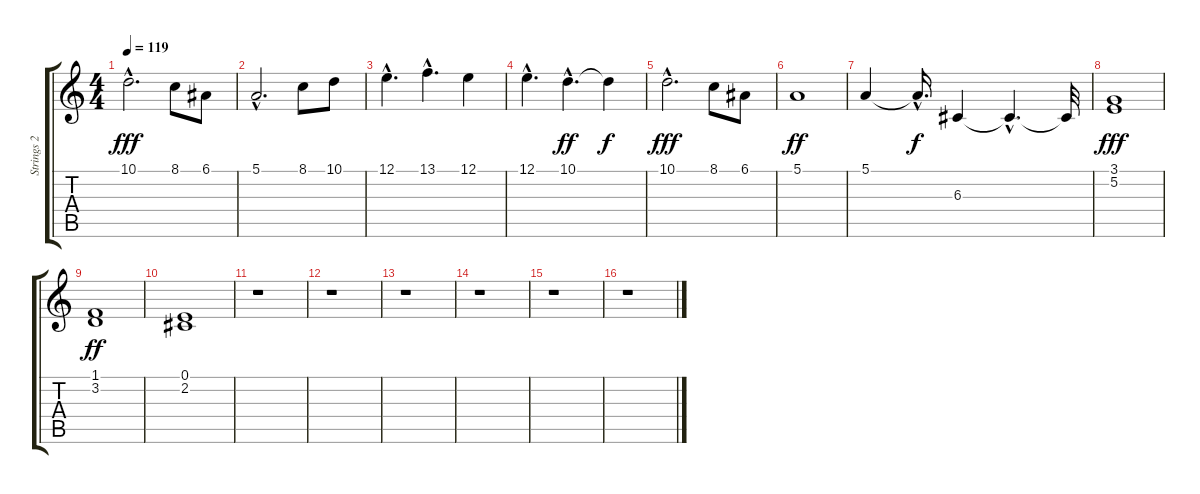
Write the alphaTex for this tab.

\track ("Strings 2" "Strings 2") {instrument synthstrings1}
\staff {score tabs}
\tuning (E4 B3 G3 D3 A2 E2) {hide}
\ts (4 4)
\tempo 119
\clef g2
\ks c
10.1{hac}.2{d dy fff volume 16} 8.1.8 6.1.8 |
5.1{hac}.2{d} 8.1.8 10.1.8 |
12.1{hac}.4{d} 13.1{hac}.4{d} 12.1.4 |
12.1{hac}.4{d} 10.1{hac}.4{d dy ff} 10.1{t}.4{dy f} |
10.1{hac}.2{d dy fff} 8.1.8 6.1.8 |
5.1.1{dy ff} |
5.1.4 5.1{hac t}.16{d dy f} 6.3.4 6.3{hac t}.4{d} 6.3{t}.32 |
(3.1 5.2).1{dy fff} |
(1.1 3.2).1{dy ff} |
(0.1 2.2).1 |
r.1 |
r.1 |
r.1 |
r.1 |
r.1 |
r.1
